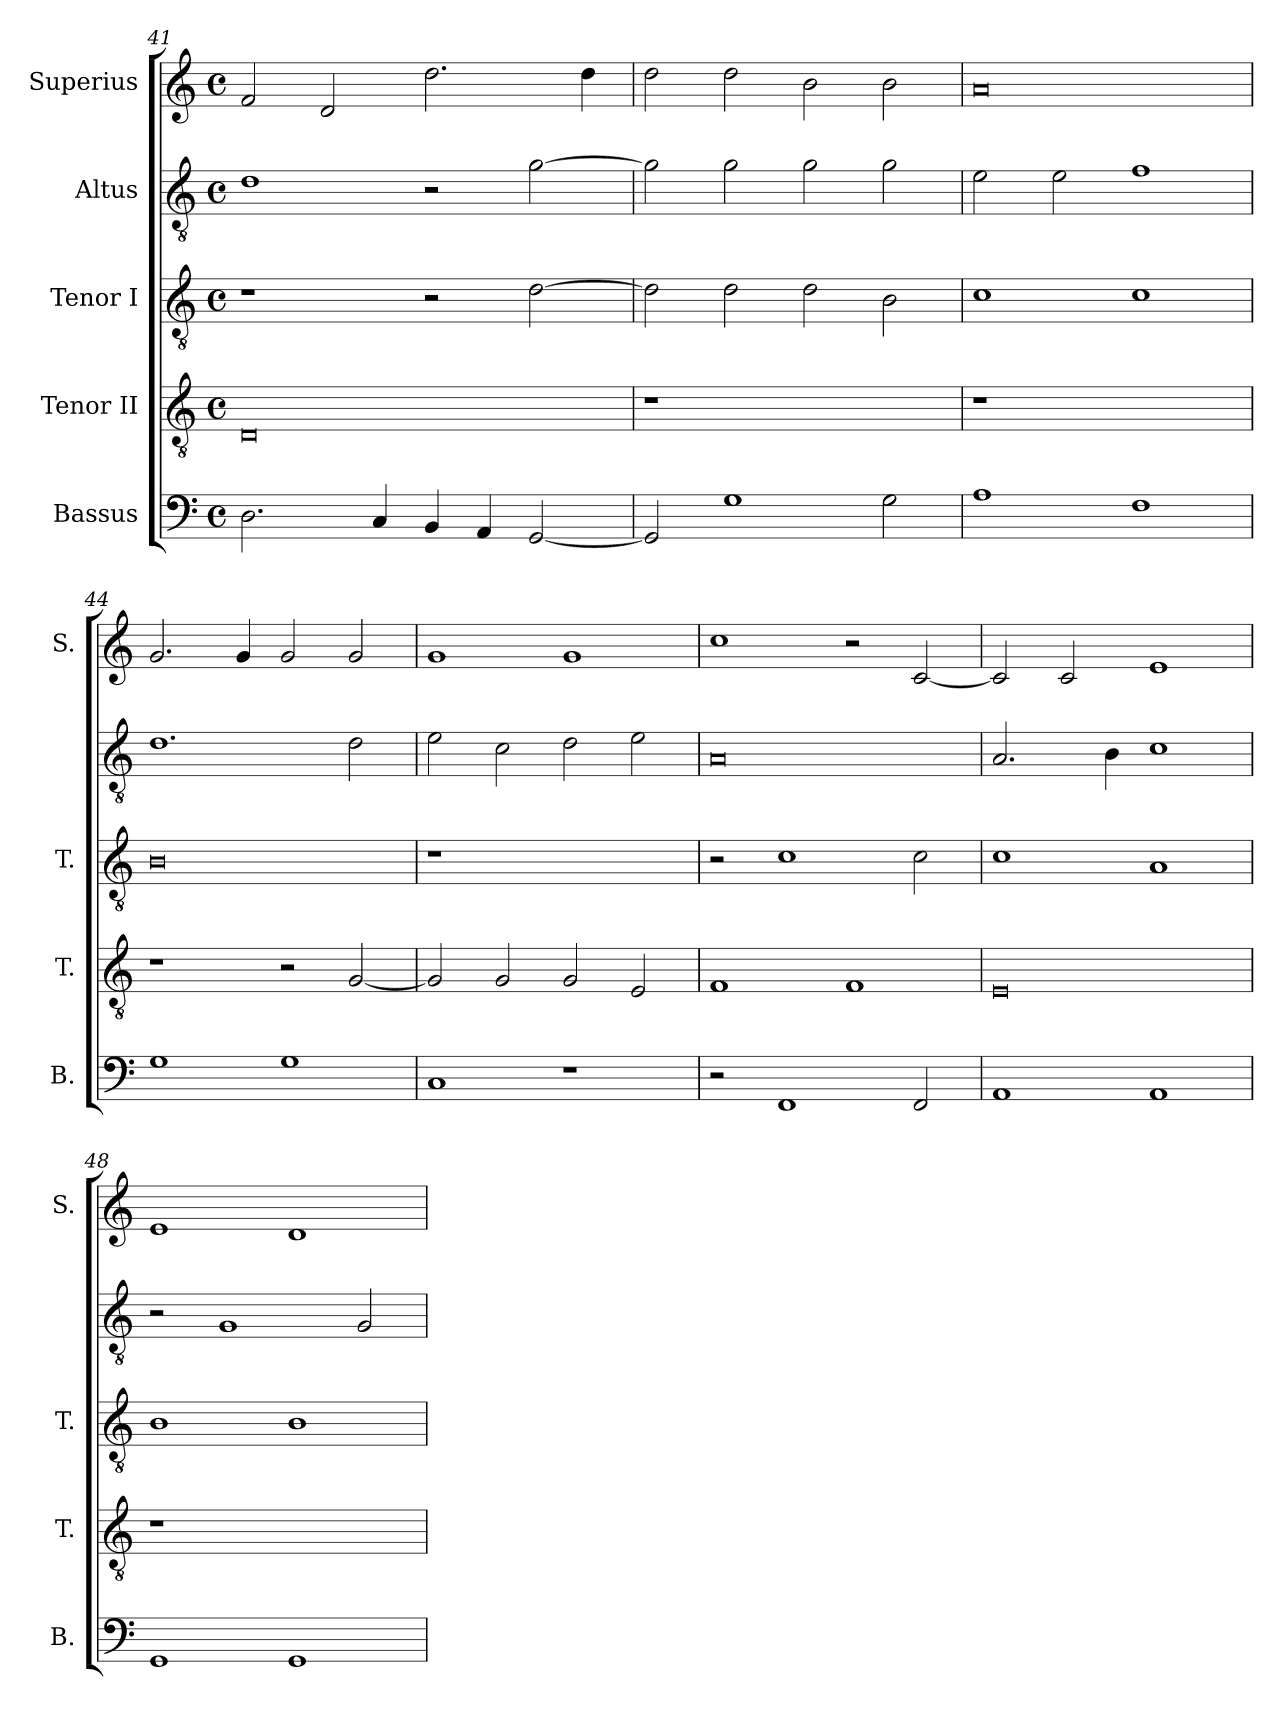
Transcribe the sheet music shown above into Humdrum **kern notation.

**kern	**kern	**kern	**kern	**kern
*part5	*part4	*part3	*part2	*part1
*staff5	*staff4	*staff3	*staff2	*staff1
*I"Bassus	*I"Tenor II	*I"Tenor I	*I"Altus	*I"Superius
*I'B.	*I'T.	*I'T.	*	*I'S.
*clefF4	*clefGv2	*clefGv2	*clefGv2	*clefG2
*	*ITrd7c12	*ITrd7c12	*ITrd7c12	*
*k[]	*k[]	*k[]	*k[]	*k[]
*C:	*C:	*C:	*C:	*C:
*M4/4	*M4/4	*M4/4	*M4/4	*M4/4
*met(c)	*met(c)	*met(c)	*met(c)	*met(c)
=41	=41	=41	=41	=41
2.Di\	0DDi	1r	1Di	2fi/
.	.	.	.	2di/
4Ci/	.	.	.	.
4BBi/	.	2r	2r	2.ddi\
4AAi/	.	.	.	.
[<2GGi/	.	[>2Di\	[>2Gi\	.
.	.	.	.	4ddi\
=42	=42	=42	=42	=42
!	!LO:N:vis=1	!	!	!
2GGi/]	1r	2Di\]	2Gi\]	2ddi\
1Gi	.	2Di\	2Gi\	2ddi\
.	1ryy	2Di\	2Gi\	2bi\
2Gi\	.	2BBi\	2Gi\	2bi\
!!LO:LB:g=z
=43	=43	=43	=43	=43
!	!LO:N:vis=1	!	!	!
1Ai	1r	1Ci	2Ei\	0ai
.	.	.	2Ei\	.
1Fi	1ryy	1Ci	1Fi	.
=44	=44	=44	=44	=44
1Gi	1r	0BBi	1.Di	2.gi/
.	.	.	.	4gi/
1Gi	2r	.	.	2gi/
.	[<2GGi/	.	2Di\	2gi/
=45	=45	=45	=45	=45
!	!	!LO:N:vis=1	!	!
1Ci	2GGi/]	1r	2Ei\	1gi
.	2GGi/	.	2Ci\	.
1r	2GGi/	1ryy	2Di\	1gi
.	2EEi/	.	2Ei\	.
=46	=46	=46	=46	=46
2r	1FFi	2r	0AAi	1cci
1FFi	.	1Ci	.	.
.	1FFi	.	.	2r
2FFi/	.	2Ci\	.	[<2ci/
=47	=47	=47	=47	=47
1AAi	0EEi	1Ci	2.AAi/	2ci/]
.	.	.	.	2ci/
.	.	.	4BBi\	.
1AAi	.	1AAi	1Ci	1ei
!!LO:PB:g=z
=48	=48	=48	=48	=48
!	!LO:N:vis=1	!	!	!
1GGi	1r	1BBi	2r	1ei
.	.	.	1GGi	.
1GGi	1ryy	1BBi	.	1di
.	.	.	2GGi/	.
=	=	=	=	=
*-	*-	*-	*-	*-
